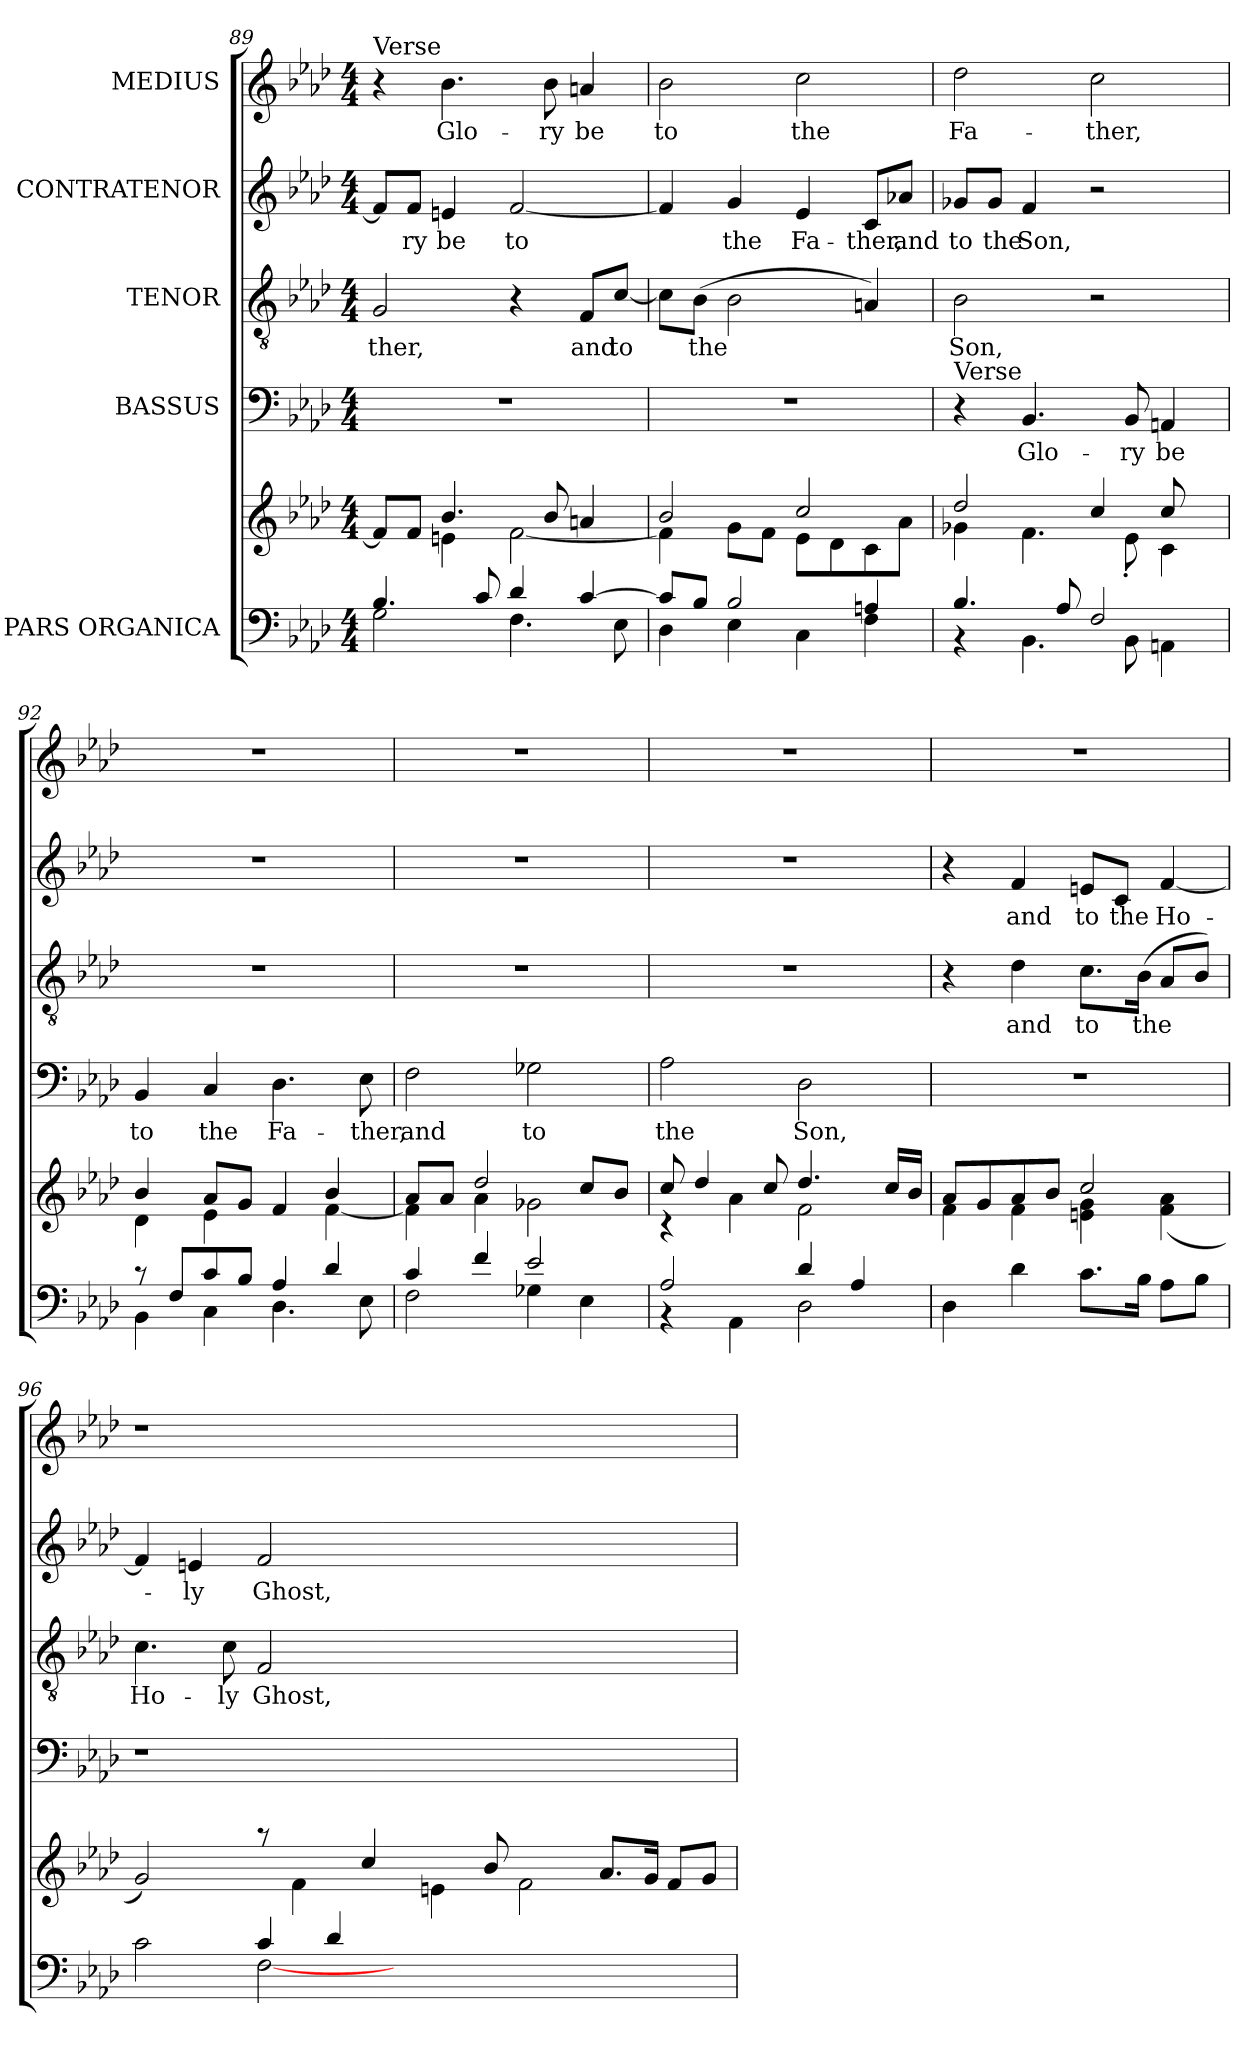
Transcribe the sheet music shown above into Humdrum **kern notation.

**kern	**kern	**kern	**text	**kern	**text	**kern	**text	**kern	**text
*part5	*part5	*part4	*part4	*part3	*part3	*part2	*part2	*part1	*part1
*staff6	*staff5	*staff4	*staff4	*staff3	*staff3	*staff2	*staff2	*staff1	*staff1
*I"PARS ORGANICA	*	*I"BASSUS	*	*I"TENOR	*	*I"CONTRATENOR	*	*I"MEDIUS	*
*clefF4	*clefG2	*clefF4	*	*clefGv2	*	*clefG2	*	*clefG2	*
*k[b-e-a-d-]	*k[b-e-a-d-]	*k[b-e-a-d-]	*	*k[b-e-a-d-]	*	*k[b-e-a-d-]	*	*k[b-e-a-d-]	*
*A-:	*A-:	*A-:	*	*A-:	*	*A-:	*	*A-:	*
*M4/4	*M4/4	*M4/4	*	*M4/4	*	*M4/4	*	*M4/4	*
=89	=89	=89	=89	=89	=89	=89	=89	=89	=89
*^	*^	*	*	*	*	*	*	*	*
!	!	!	!	!	!	!	!	!	!	!LO:TX:a:t=Verse	!
!	!	!	!	!	!	!	!LO:LY:b:cj	!	!	!	!
4.B-/	2G\	8f/L]	4ryy	1r	.	2G/	-ther,	8f/L]	.	4r	.
!	!	!	!	!	!	!	!	!	!LO:LY:b:cj	!	!
.	.	8f/J	.	.	.	.	.	8f/J	-ry	.	.
!	!	!	!	!	!	!	!	!	!LO:LY:b:cj	!	!LO:LY:b:cj
.	.	4.b-/	4en\	.	.	.	.	4en/	be	4.b-\	Glo-
8c/	.	.	.	.	.	.	.	.	.	.	.
!	!	!	!	!	!	!	!	!	!LO:LY:b:cj	!	!
4d-/	4.F\	.	[>2f\	.	.	4r	.	[>2f/	to	.	.
!	!	!	!	!	!	!	!	!	!	!	!LO:LY:b:cj
.	.	8b-/	.	.	.	.	.	.	.	8b-\	-ry
!	!	!	!	!	!	!	!LO:LY:b:cj	!	!	!	!LO:LY:b:cj
[<4c/	.	4an/	.	.	.	8F/L	and	.	.	4an/	be
!	!	!	!	!	!	!	!LO:LY:b:cj	!	!	!	!
.	8E-\	.	.	.	.	[>8c/J	to	.	.	.	.
!!LO:PB:g=z
=90	=90	=90	=90	=90	=90	=90	=90	=90	=90	=90	=90
!	!	!	!	!	!	!	!	!	!	!	!LO:LY:b:cj
8c/L]	4D-\	2b-/	4f\]	1r	.	8c\L]	.	4f/]	.	2b-\	to
!	!	!	!	!	!	!	!LO:LY:b	!	!	!	!
8B-/J	.	.	.	.	.	(>8B-\J	the	.	.	.	.
!	!	!	!	!	!	!	!	!	!LO:LY:b:cj	!	!
2B-/	4E-\	.	8g\L	.	.	2B-\	.	4g/	the	.	.
.	.	.	8f\J	.	.	.	.	.	.	.	.
!	!	!	!	!	!	!	!	!	!LO:LY:b:cj	!	!LO:LY:b:cj
.	4C\	2cc/	8e-\L	.	.	.	.	4e-/	Fa-	2cc\	the
.	.	.	8d-\	.	.	.	.	.	.	.	.
!	!	!	!	!	!	!	!	!	!LO:LY:b:cj	!	!
4An/	4F\	.	8c\	.	.	4An/)	.	8c/L	-ther,	.	.
!	!	!	!	!	!	!	!	!	!LO:LY:b:cj	!	!
.	.	.	8a-\J	.	.	.	.	8a-X/J	and	.	.
=91	=91	=91	=91	=91	=91	=91	=91	=91	=91	=91	=91
!	!	!	!	!LO:TX:a:t=Verse	!	!	!	!	!	!	!
!	!	!	!	!	!	!	!LO:LY:b:cj	!	!LO:LY:b:cj	!	!LO:LY:b:cj
4.B-/	4rBB	2dd-/	4g-X\	4r	.	2B-\	Son,	8g-X/L	to	2dd-\	Fa-
!	!	!	!	!	!	!	!	!	!LO:LY:b:cj	!	!
.	.	.	.	.	.	.	.	8g-/J	the	.	.
!	!	!	!	!	!LO:LY:b:cj	!	!	!	!LO:LY:b:cj	!	!
.	4.BB-\	.	4.f\	4.BB-/	Glo-	.	.	4f/	Son,	.	.
8A-/	.	.	.	.	.	.	.	.	.	.	.
!	!	!	!	!	!	!	!	!	!	!	!LO:LY:b:cj
2F/	.	4cc/	.	.	.	2r	.	2r	.	2cc\	-ther,
!	!	!	!	!	!LO:LY:b:cj	!	!	!	!	!	!
.	8BB-\	.	8e-'>\	8BB-/	-ry	.	.	.	.	.	.
!	!	!	!	!	!LO:LY:b:cj	!	!	!	!	!	!
.	4AAn\	8cc/	4c\	4AAn/	be	.	.	.	.	.	.
.	.	8ryy	.	.	.	.	.	.	.	.	.
=92	=92	=92	=92	=92	=92	=92	=92	=92	=92	=92	=92
!	!	!	!	!	!LO:LY:b:cj	!	!	!	!	!	!
8rc	4BB-\	4b-/	4d-\	4BB-/	to	1r	.	1r	.	1r	.
8F/L	.	.	.	.	.	.	.	.	.	.	.
!	!	!	!	!	!LO:LY:b:cj	!	!	!	!	!	!
8c/	4C\	8a-/L	4e-\	4C/	the	.	.	.	.	.	.
8B-/J	.	8g/J	.	.	.	.	.	.	.	.	.
!	!	!	!	!	!LO:LY:b:cj	!	!	!	!	!	!
4A-/	4.D-\	4f/	4ryy	4.D-\	Fa-	.	.	.	.	.	.
4d-/	.	4b-/	[<4f\	.	.	.	.	.	.	.	.
!	!	!	!	!	!LO:LY:b:cj	!	!	!	!	!	!
.	8E-\	.	.	8E-\	-ther,	.	.	.	.	.	.
=93	=93	=93	=93	=93	=93	=93	=93	=93	=93	=93	=93
!	!	!	!	!	!LO:LY:b:cj	!	!	!	!	!	!
4c/	2F\	8a-/L	4f\]	2F\	and	1r	.	1r	.	1r	.
.	.	8a-/J	.	.	.	.	.	.	.	.	.
4f/	.	2dd-/	4a-\	.	.	.	.	.	.	.	.
!	!	!	!	!	!LO:LY:b:cj	!	!	!	!	!	!
2e-/	4G-X\	.	2g-X\	2G-X\	to	.	.	.	.	.	.
.	4E-\	8cc/L	.	.	.	.	.	.	.	.	.
.	.	8b-/J	.	.	.	.	.	.	.	.	.
=94	=94	=94	=94	=94	=94	=94	=94	=94	=94	=94	=94
!	!	!	!	!	!LO:LY:b:cj	!	!	!	!	!	!
2A-/	4rBB	8cc/	4rc	2A-\	the	1r	.	1r	.	1r	.
.	.	4dd-/	.	.	.	.	.	.	.	.	.
.	4AA-\	.	4a-\	.	.	.	.	.	.	.	.
.	.	8cc/	.	.	.	.	.	.	.	.	.
!	!	!	!	!	!LO:LY:b:cj	!	!	!	!	!	!
4d-/	2D-\	4.dd-/	2f\	2D-\	Son,	.	.	.	.	.	.
4A-/	.	.	.	.	.	.	.	.	.	.	.
.	.	16cc/L	.	.	.	.	.	.	.	.	.
.	.	16b-/J	.	.	.	.	.	.	.	.	.
*v	*v	*	*	*	*	*	*	*	*	*	*
!!LO:LB:g=z
=95	=95	=95	=95	=95	=95	=95	=95	=95	=95	=95
4D-\	8a-/L	4f\	1r	.	4r	.	4r	.	1r	.
.	8g/	.	.	.	.	.	.	.	.	.
!	!	!	!	!	!	!LO:LY:b:cj	!	!LO:LY:b:cj	!	!
4d-\	8a-/	4f\	.	.	4d-\	and	4f/	and	.	.
.	8b-/J	.	.	.	.	.	.	.	.	.
!	!	!	!	!	!	!LO:LY:b:cj	!	!LO:LY:b:cj	!	!
8.c\L	2cc/	4g\ 4en\	.	.	8.c\L	to	8en/L	to	.	.
!	!	!	!	!	!	!	!	!LO:LY:b:cj	!	!
.	.	.	.	.	.	.	8c/J	the	.	.
!	!	!	!	!	!	!LO:LY:b	!	!	!	!
16B-\J	.	.	.	.	(>16B-\J	the	.	.	.	.
!	!	!	!	!	!	!	!	!LO:LY:b:cj	!	!
8A-\L	.	(<4a-\ 4f\	.	.	8A-/L	.	[<4f/	Ho-	.	.
8B-\J	.	.	.	.	8B-/J)	.	.	.	.	.
*	*v	*v	*	*	*	*	*	*	*	*
=96	=96	=96	=96	=96	=96	=96	=96	=96	=96
*^	*	*	*	*	*	*	*	*	*
!	!	!	!	!	!	!LO:LY:b:cj	!	!	!	!
2ryy	2c\	2g/)	1r	.	4.c\	Ho-	4f/]	.	1r	.
!	!	!	!	!	!	!	!	!LO:LY:b:cj	!	!
.	.	.	.	.	.	.	4en/	-ly	.	.
!	!	!	!	!	!	!LO:LY:b:cj	!	!	!	!
.	.	.	.	.	8c\	-ly	.	.	.	.
!	!	!	!	!	!	!LO:LY:b:cj	!	!LO:LY:b:cj	!	!
4c/	[<2F\	8raa	.	.	2F/	Ghost,	2f/	Ghost,	.	.
.	.	4f\	.	.	.	.	.	.	.	.
4d-/	.	.	.	.	.	.	.	.	.	.
.	.	4cc/	.	.	.	.	.	.	.	.
1.ryy	1.ryy	.	1.ryy	.	1.ryy	.	1.ryy	.	1.ryy	.
.	.	4en\	.	.	.	.	.	.	.	.
.	.	8b-/	.	.	.	.	.	.	.	.
.	.	2f\	.	.	.	.	.	.	.	.
.	.	8.a-/L	.	.	.	.	.	.	.	.
.	.	16g/J	.	.	.	.	.	.	.	.
.	.	8f/L	.	.	.	.	.	.	.	.
.	.	8g/J	.	.	.	.	.	.	.	.
*v	*v	*	*	*	*	*	*	*	*	*
=	=	=	=	=	=	=	=	=	=
*-	*-	*-	*-	*-	*-	*-	*-	*-	*-
